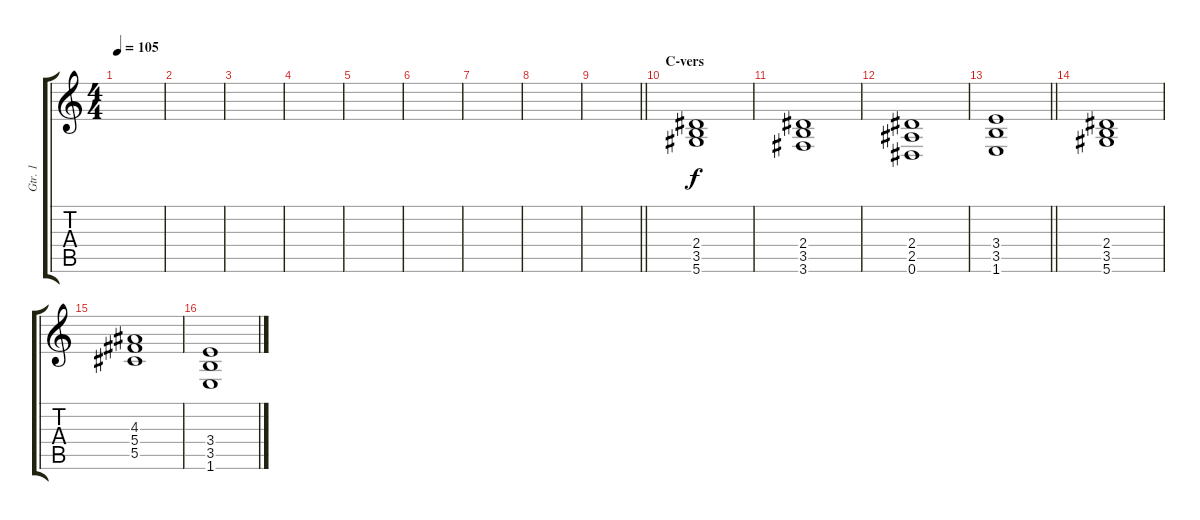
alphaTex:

\track ("Gtr. 1" "Gtr. 1") {instrument distortionguitar}
\staff {score tabs}
\tuning (Eb4 Bb3 Gb3 Db3 Ab2 Eb2) {hide}
\ts (4 4)
\tempo 105
\clef g2
\ks c
|
|
|
|
|
|
|
|
\barLineRight lightlight
|
\section ("" "C-vers")
(2.4 3.5 5.6).1 |
(2.4 3.5 3.6).1 |
(2.4 2.5 0.6).1 |
\barLineRight lightlight
(3.4 3.5 1.6).1 |
(2.4 3.5 5.6).1 |
(4.3 5.4 5.5).1 |
(3.4 3.5 1.6).1
